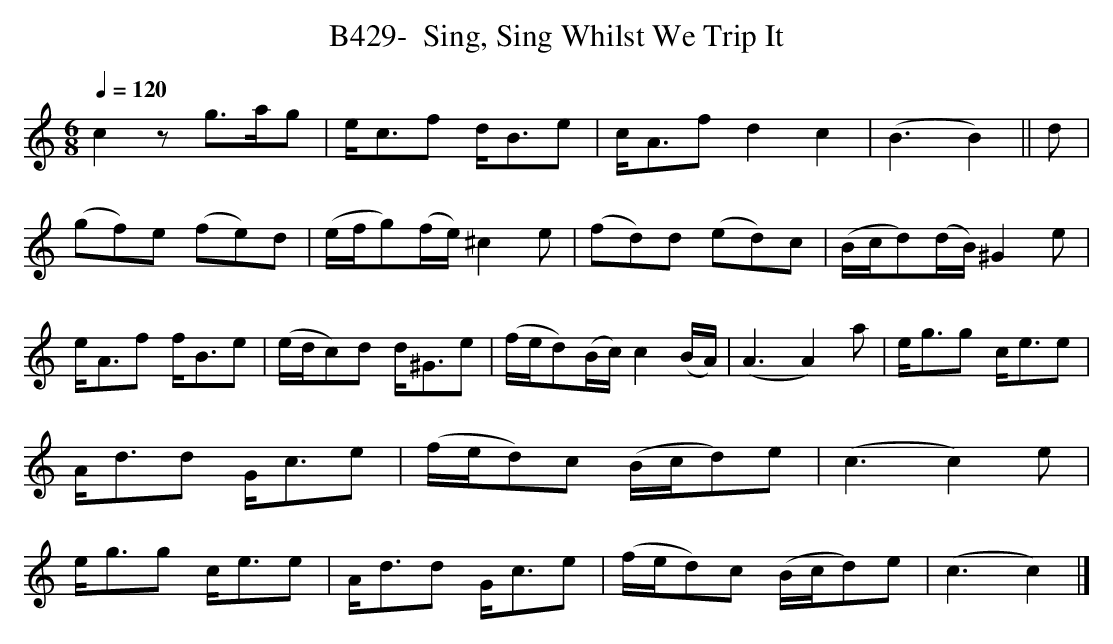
X:1
T:B429-  Sing, Sing Whilst We Trip It
Q:1/4=120
L:1/8
M:6/8
K:C
c2zg3/2a/2g|e/c3/2f d/B3/2e|c/A3/2f d2c2|(B3B2)||d|\
(gf)e (fe)d|(e/f/g)(f/e/)^c2e|(fd)d (ed)c|(B/c/d)(d/B/)^G2e|\
e/A3/2f f/B3/2e|(e/d/c)d d/^G3/2e|(f/e/d)(B/c/)c2(B/A/)|\
(A3A2)a|e/g3/2g c/e3/2e|A/d3/2d G/c3/2e|(f/e/d)c (B/c/d)e|\
(c3c2)e|e/g3/2g c/e3/2e|A/d3/2d G/c3/2e|(f/e/d)c (B/c/d)e|\
(c3c2)|]
